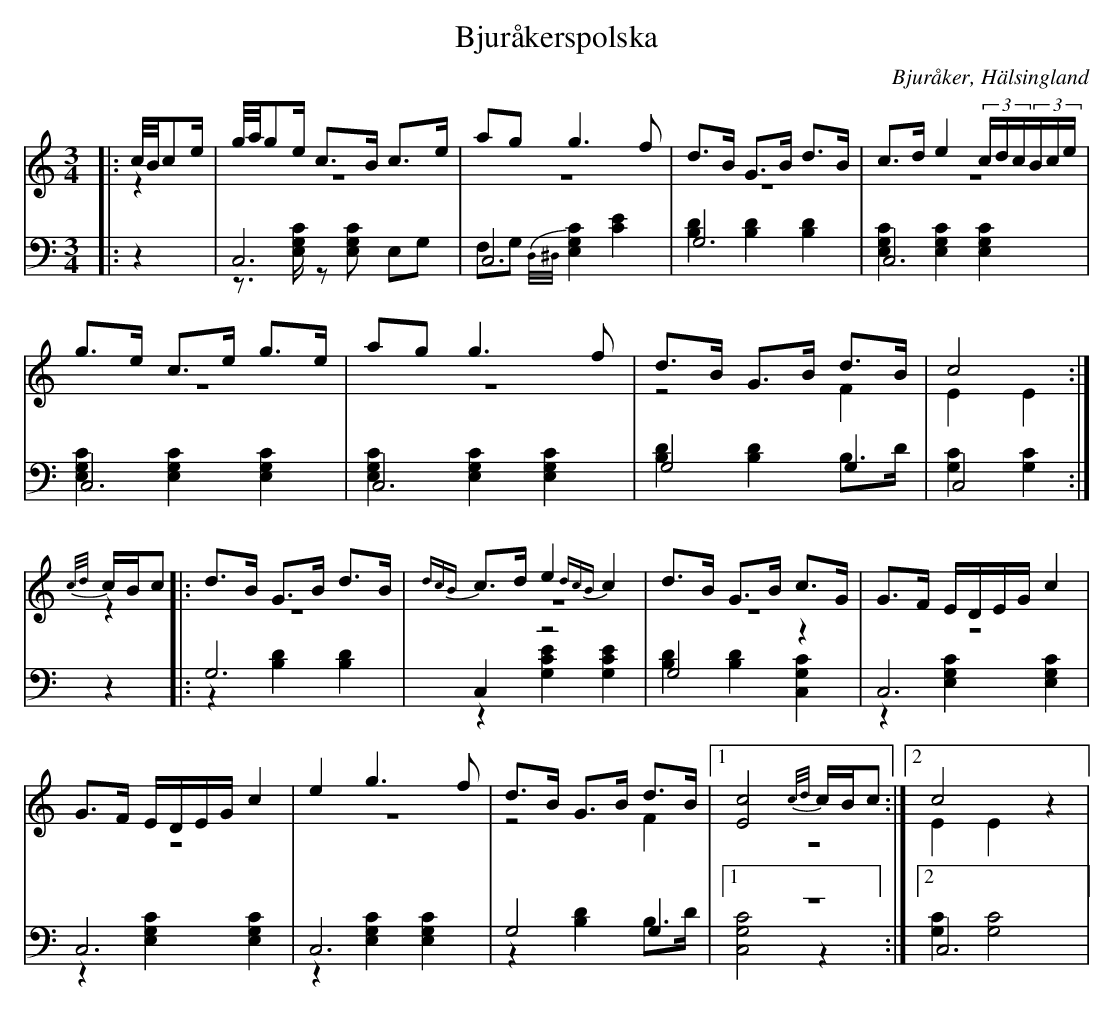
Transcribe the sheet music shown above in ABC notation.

X:1
T: Bjuråkerspolska
O: Bjuråker, Hälsingland
M: 3/4
L: 1/8
K: C
V:1
V:2 merge
V:3
V:4 merge
V:1
|:c//B//ce/|g//a//ge/ c>B c>e|ag g3 f|d>B G>B d>B|c>d e2 (3c/d/c/(3B/c/e/|
g>e c>e g>e|ag g3 f|d>B G>B d>B|c4:|
{c/d/}c/B/c |:d>B G>B d>B|{dcB}c>d e2 {dcB}c2|d>B G>B c>G|G>F E/D/E/G/ c2|
G>F E/D/E/G/ c2|e2 g3 f|d>B G>B d>B|1 [E4c4] {c/d/}c/B/c:|2 c4 z2|
V:2
|:z2|z6|z6|z6|z6|
z6|z6|z4 F2|E2 E2:|
z2|:z6|z6|z6|z6|
 z6|z6|z4 F2|1 z6:|2 E2 E2 z2|
V:3 clef=bass
|:z2|C,6|C,6|G,6|C,6|
C,6|C,6|G,4 G,2|C,4:|
z2|:G,6|C,2 z4|G,4 z2|C,6|
 C,6|C,6|G,4 G,2|1 z6:|2 C,6|
V:4 clef=bass
|:z2|z>[E,G,C] z[E,G,C] E,G,|F,G, {D,/^D,/}[E,2G,2C2] [E2C2]|[B,2D2] [B,2D2] [B,2D2]|[E,2G,2C2] [E,2G,2C2] [E,2G,2C2]|
[E,2G,2C2] [E,2G,2C2] [E,2G,2C2]|[E,2G,2C2] [E,2G,2C2] [E,2G,2C2]|[B,2D2] [B,2D2] B,>D|[G,2C2][G,2C2]:|
z2|:z2 [B,2D2] [B,2D2]|z2 [G,2C2E2] [G,2C2E2]|[B,2D2][B,2D2] [C,2G,2C2]|z2 [E,2G,2C2] [E,2G,2C2]|
z2 [E,2G,2C2] [E,2G,2C2]|z2 [E,2G,2C2] [E,2G,2C2]|z2 [B,2D2] B,>D|1 [C,4G,4C4] z2:|2 [G,2C2] [G,4C4]|
